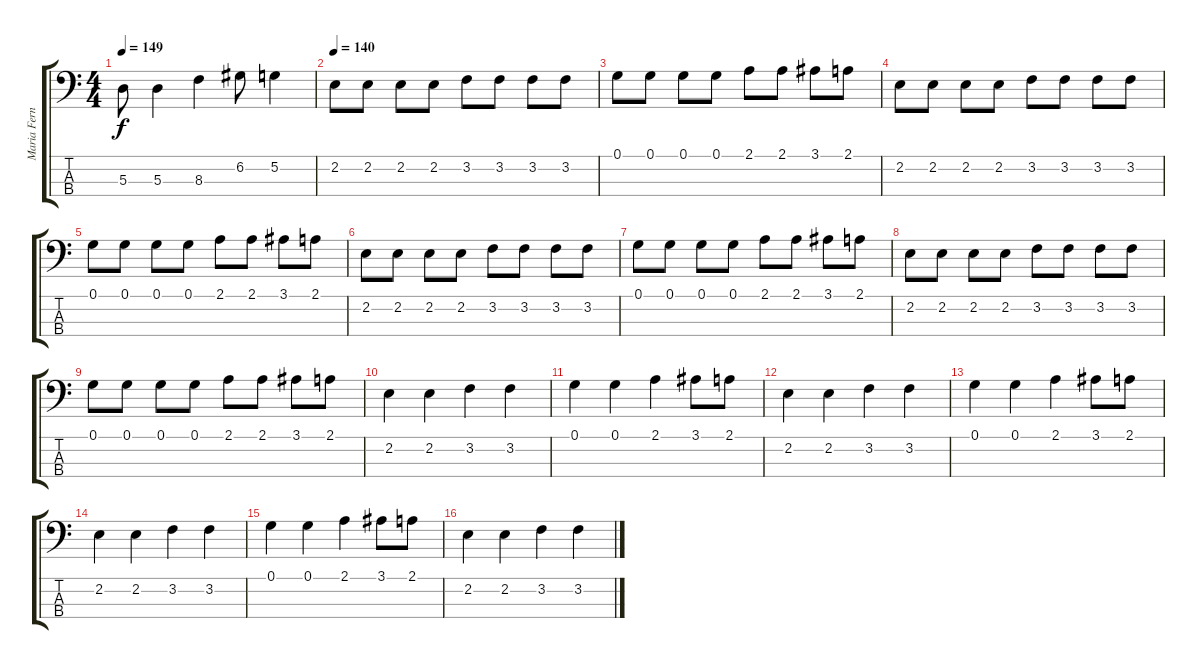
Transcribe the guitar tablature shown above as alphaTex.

\track ("Maria Fernanda Aldana" "Maria Fern") {instrument electricbassfinger}
\staff {score tabs}
\tuning (G2 D2 A1 E1) {hide}
\ts (4 4)
\tempo 149
\clef f4
\ks c
5.3.8{dy f} 5.3.4 8.3.4 6.2.8 5.2.4 |
\tempo 140
2.2.8 2.2.8 2.2.8 2.2.8 3.2.8 3.2.8 3.2.8 3.2.8 |
0.1.8 0.1.8 0.1.8 0.1.8 2.1.8 2.1.8 3.1.8 2.1.8 |
2.2.8 2.2.8 2.2.8 2.2.8 3.2.8 3.2.8 3.2.8 3.2.8 |
0.1.8 0.1.8 0.1.8 0.1.8 2.1.8 2.1.8 3.1.8 2.1.8 |
2.2.8 2.2.8 2.2.8 2.2.8 3.2.8 3.2.8 3.2.8 3.2.8 |
0.1.8 0.1.8 0.1.8 0.1.8 2.1.8 2.1.8 3.1.8 2.1.8 |
2.2.8 2.2.8 2.2.8 2.2.8 3.2.8 3.2.8 3.2.8 3.2.8 |
0.1.8 0.1.8 0.1.8 0.1.8 2.1.8 2.1.8 3.1.8 2.1.8 |
2.2.4 2.2.4 3.2.4 3.2.4 |
0.1.4 0.1.4 2.1.4 3.1.8 2.1.8 |
2.2.4 2.2.4 3.2.4 3.2.4 |
0.1.4 0.1.4 2.1.4 3.1.8 2.1.8 |
2.2.4 2.2.4 3.2.4 3.2.4 |
0.1.4 0.1.4 2.1.4 3.1.8 2.1.8 |
2.2.4 2.2.4 3.2.4 3.2.4
